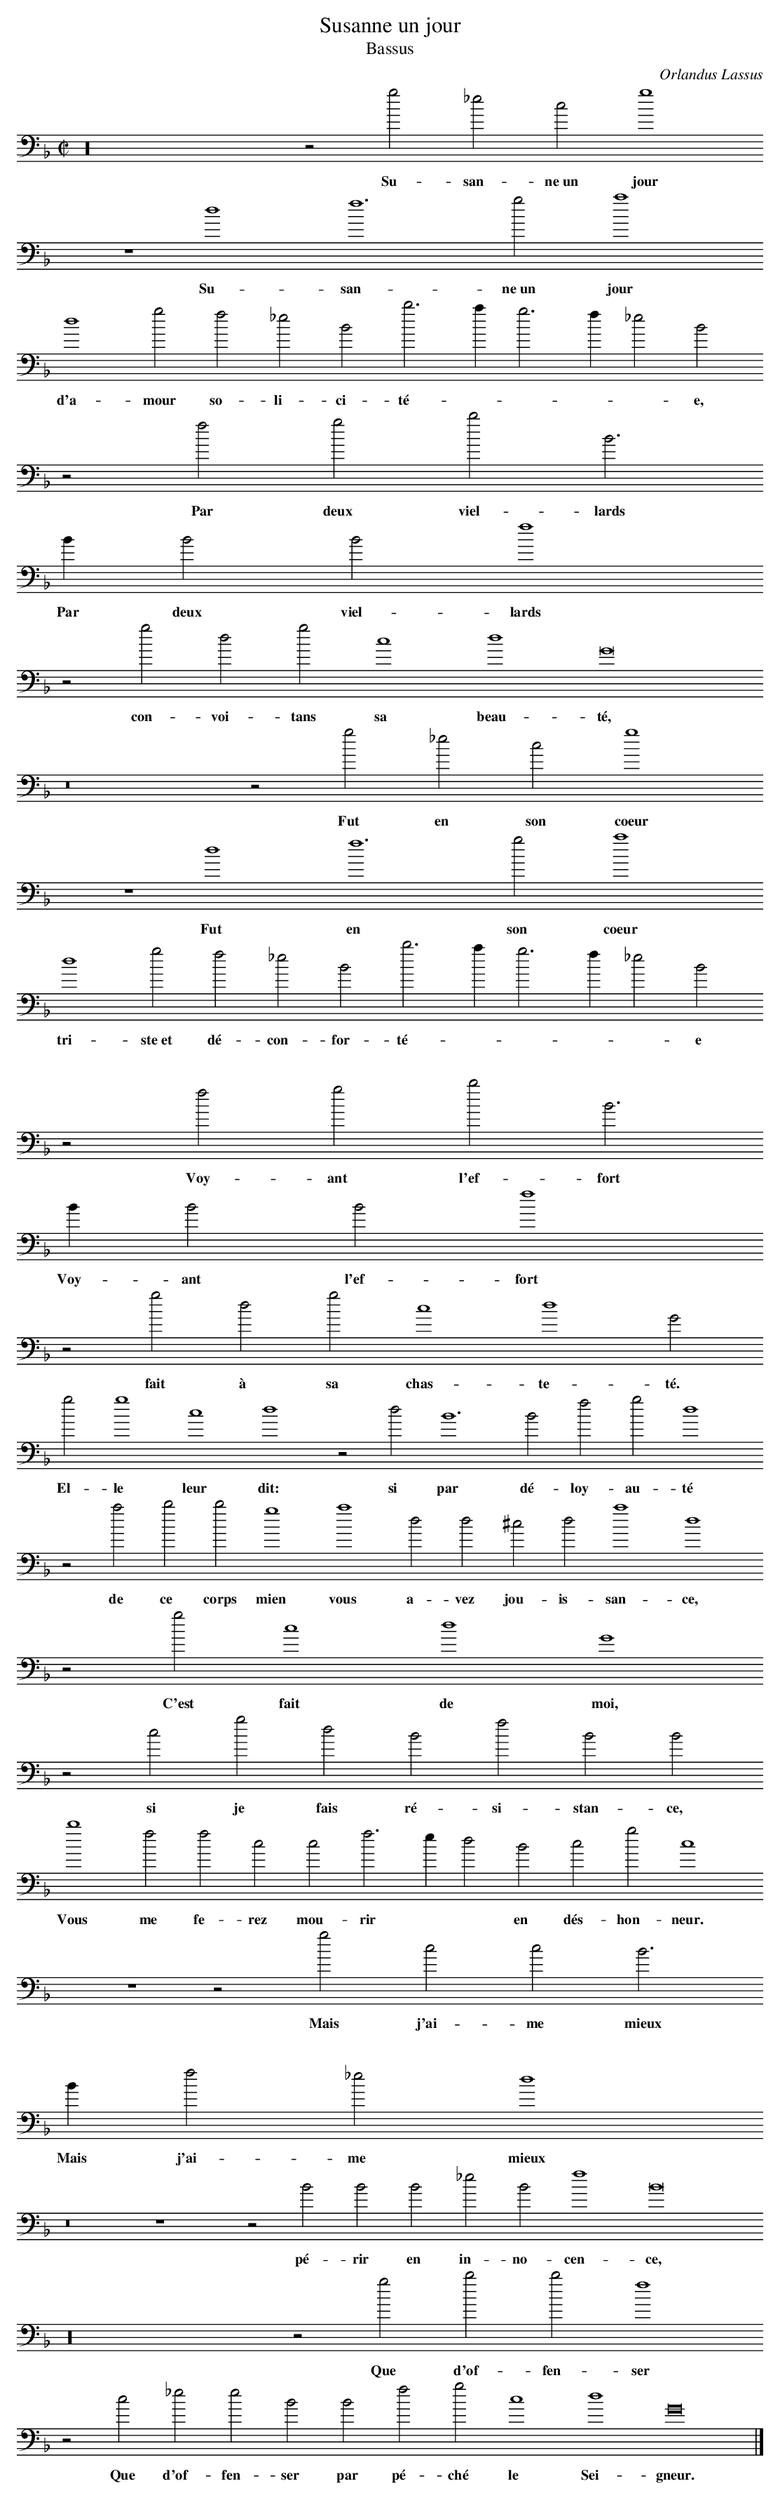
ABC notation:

X:1
T:Susanne un jour
T:Bassus
C:Orlandus Lassus
M:C|
L:1/2
K:G dor bass
z8 z g _e c g2
w: Su- san- ne~un jour
z2 d2 f3 g a2
w: Su- san- ne~un jour
d2 g f _e B b > a g > f _e B
w: d'a- mour so- li- ci- té- * * * * e,
z f g b B3/2
w: Par deux viel- lards
B/ B B f2
w: Par deux viel- lards
z g d g c2 d2 G4
w:con- voi- tans sa beau- té,
z4 z g _e c g2
w: Fut en son coeur
z2 d2 f3 g a2
w: Fut en son coeur
d2 g f _e B b > a g > f _e B
w: tri- ste~et dé- con- for- té- * * * * e
z f g b B3/2
w: Voy- ant l'ef- fort
B/ B B f2
w: Voy- ant l'ef- fort
z g d g c2 d2 G
w: fait à sa chas- te- té.
g g2 c2 d2 z d B3 B f g d2
w: El- le leur dit: si par dé- loy- au- té
z a b b g2 a2 d d ^c d a2 d2
w: de ce corps mien vous a- vez jou- is- san- ce,
z g c2 d2 G2
w: C'est fait de moi,
z c g d B f B B
w: si je fais ré- si- stan- ce,
b2 f f c c f > e d B c g c2
w: Vous me fe- rez mou- rir * * en dés- hon- neur.
z2 z g c c B3/2
w: Mais j'ai- me mieux
B/ f _e d2
w: Mais j'ai- me mieux
z4 z2 z B B B _e B f2 B4
w: pé- rir en in- no- cen- ce,
 z8 z g b b f2
w: Que d'of- fen- ser
z c _e e B B f g c2 d2 G4 |]
w: Que d'of- fen- ser par pé- ché le Sei- gneur.
